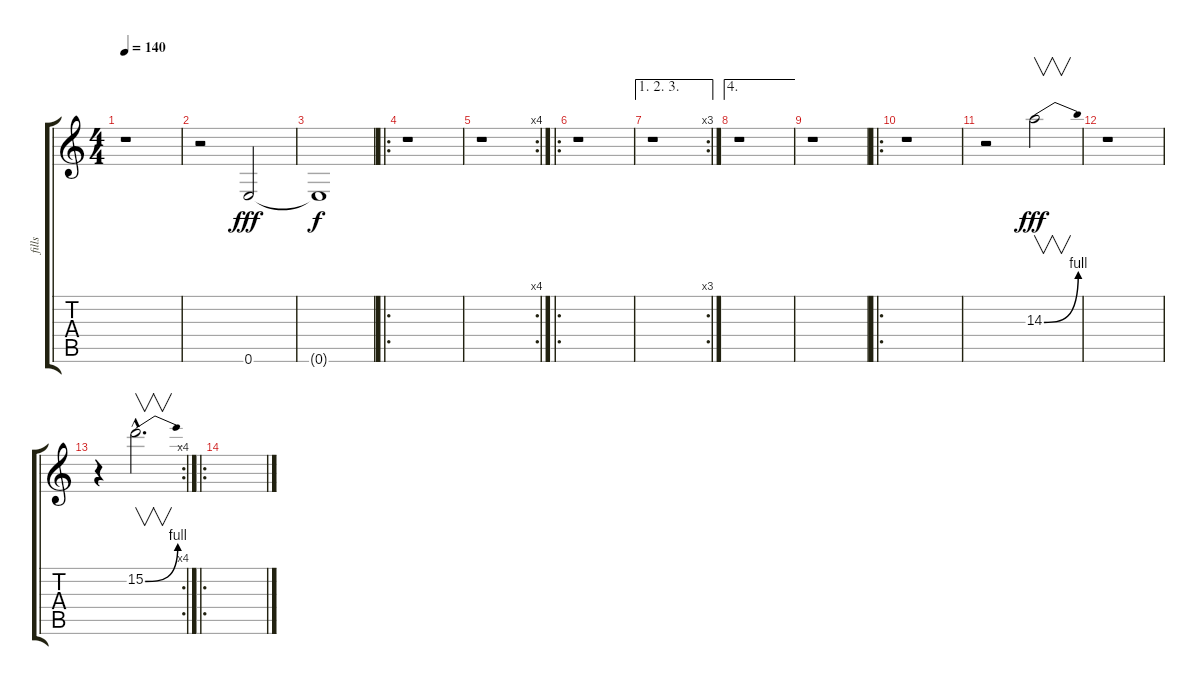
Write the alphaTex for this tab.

\track ("fills" "fills") {instrument guitarharmonics}
\staff {score tabs}
\tuning (E4 B3 G3 D3 A2 E2) {hide}
\ts (4 4)
\tempo 140
\clef g2
\ks c
r.1{dy f} |
r.2 0.6.2{dy fff} |
0.6{t}.1{dy f} |
\ro
r.1 |
\rc 4
r.1 |
\ro
r.1 |
\ae (1 2 3)
\rc 3
r.1 |
\ae 4
r.1 |
r.1 |
\ro
r.1 |
r.2 14.3{be (bend 0 0 60 4)}.2{v dy fff volume 14 instrument overdrivenguitar} |
r.1 |
\rc 4
r.4 15.2{be (bend 0 0 60 4) hac}.2{v d volume 14 instrument overdrivenguitar} |
\ro
